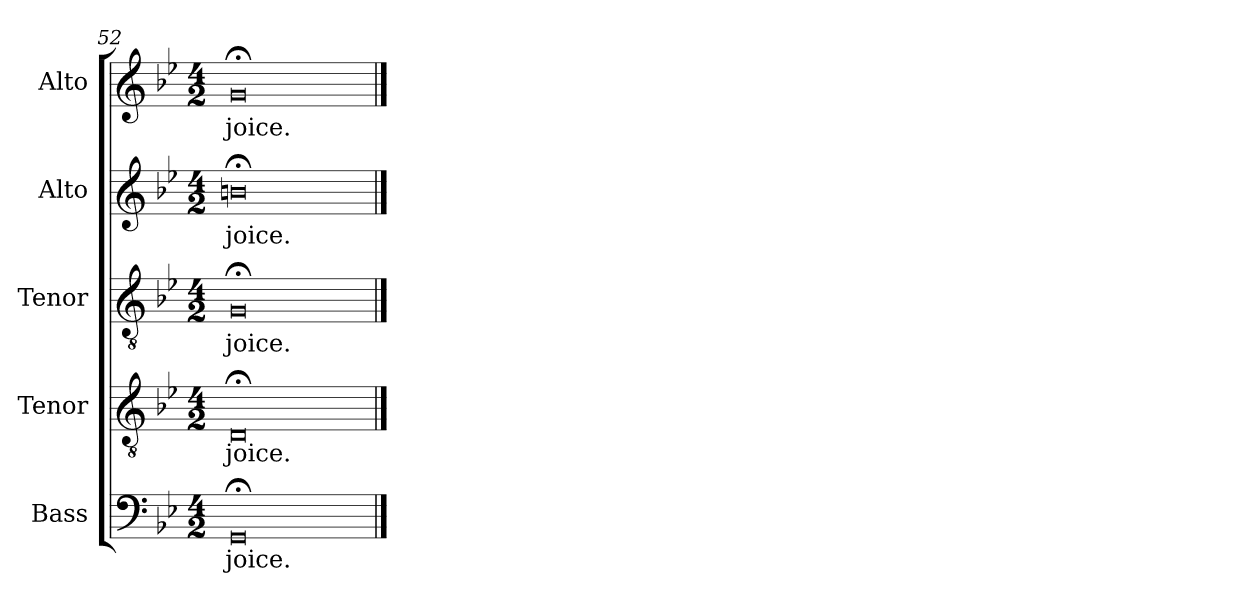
**kern	**text	**kern	**text	**kern	**text	**kern	**text	**kern	**text
*part5	*part5	*part4	*part4	*part3	*part3	*part2	*part2	*part1	*part1
*staff5	*staff5	*staff4	*staff4	*staff3	*staff3	*staff2	*staff2	*staff1	*staff1
*I"Bass	*	*I"Tenor	*	*I"Tenor	*	*I"Alto	*	*I"Alto	*
*I'B.	*	*	*	*I'T.	*	*	*	*	*
*clefF4	*	*clefGv2	*	*clefGv2	*	*clefG2	*	*clefG2	*
*	*	*ITrd7c12	*	*ITrd7c12	*	*	*	*	*
*k[b-e-]	*	*k[b-e-]	*	*k[b-e-]	*	*k[b-e-]	*	*k[b-e-]	*
*B-:	*	*B-:	*	*B-:	*	*B-:	*	*B-:	*
*M4/2	*	*M4/2	*	*M4/2	*	*M4/2	*	*M4/2	*
=52	=52	=52	=52	=52	=52	=52	=52	=52	=52
!	!LO:LY:b:color=#000000	!	!	!	!	!	!	!	!
!	!	!	!LO:LY:b:color=#000000	!	!	!	!	!	!
!	!	!	!	!	!LO:LY:b:color=#000000	!	!	!	!
!	!	!	!	!	!	!	!LO:LY:b:color=#000000	!	!
!	!	!	!	!	!	!	!	!	!LO:LY:b:color=#000000
0GG;i	-joice.	0DD;i	-joice.	0GG;i	-joice.	0bn;i	-joice.	0g;i	-joice.
==	==	==	==	==	==	==	==	==	==
*-	*-	*-	*-	*-	*-	*-	*-	*-	*-
